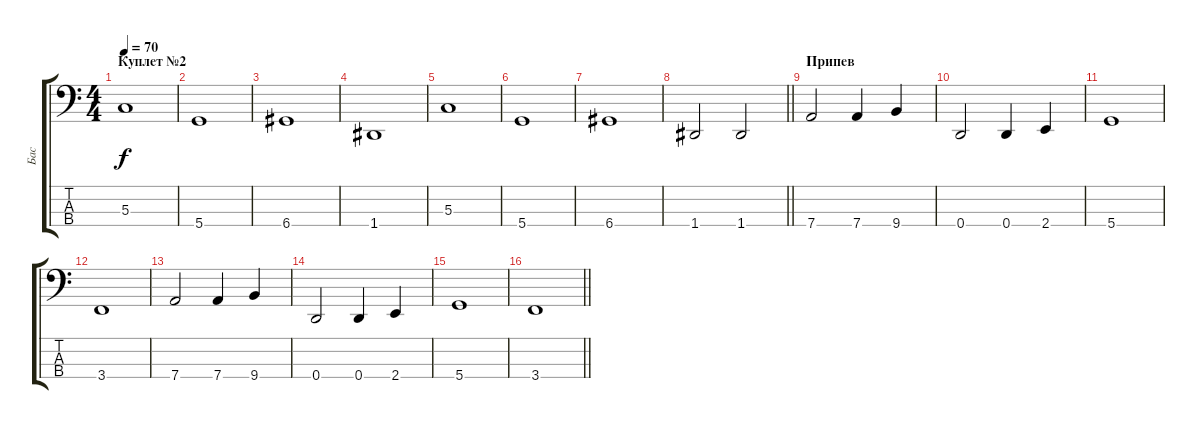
\track ("Бас" "Бас") {instrument electricbassfinger}
\staff {score tabs}
\tuning (F2 C2 G1 D1) {hide}
\ts (4 4)
\section ("" "Куплет №2")
\tempo 70
\clef f4
\ks c
5.3.1{dy f} |
5.4.1 |
6.4.1 |
1.4.1 |
5.3.1 |
5.4.1 |
6.4.1 |
\barLineRight lightlight
1.4.2 1.4.2 |
\section ("" "Припев")
7.4.2 7.4.4 9.4.4 |
0.4.2 0.4.4 2.4.4 |
5.4.1 |
3.4.1 |
7.4.2 7.4.4 9.4.4 |
0.4.2 0.4.4 2.4.4 |
5.4.1 |
\barLineRight lightlight
3.4.1
